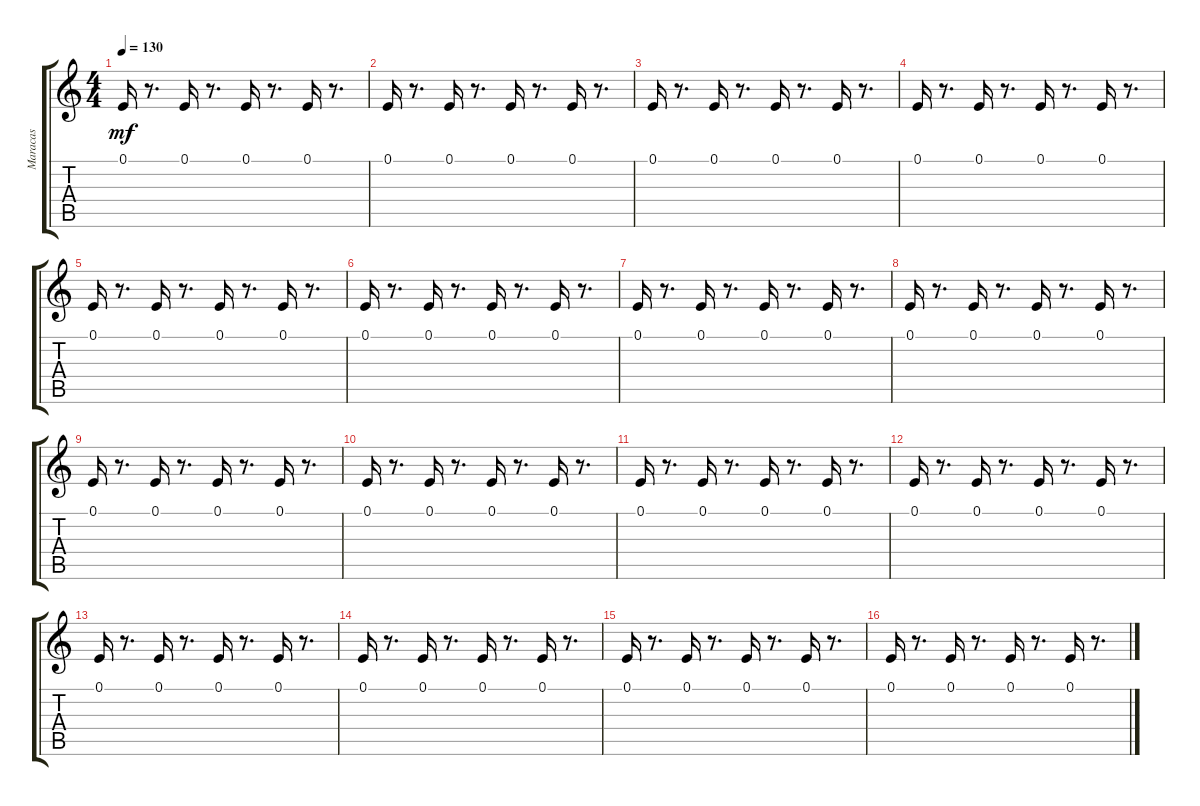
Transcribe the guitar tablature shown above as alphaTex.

\track ("Maracas" "Maracas") {instrument reversecymbal}
\staff {score tabs}
\tuning (E4 B3 G3 D3 A2 E2) {hide}
\ts (4 4)
\tempo 130
\clef g2
\ks c
0.1.16{dy mf} r.8{d} 0.1.16 r.8{d} 0.1.16 r.8{d} 0.1.16 r.8{d} |
0.1.16 r.8{d} 0.1.16 r.8{d} 0.1.16 r.8{d} 0.1.16 r.8{d} |
0.1.16 r.8{d} 0.1.16 r.8{d} 0.1.16 r.8{d} 0.1.16 r.8{d} |
0.1.16 r.8{d} 0.1.16 r.8{d} 0.1.16 r.8{d} 0.1.16 r.8{d} |
0.1.16 r.8{d} 0.1.16 r.8{d} 0.1.16 r.8{d} 0.1.16 r.8{d} |
0.1.16 r.8{d} 0.1.16 r.8{d} 0.1.16 r.8{d} 0.1.16 r.8{d} |
0.1.16 r.8{d} 0.1.16 r.8{d} 0.1.16 r.8{d} 0.1.16 r.8{d} |
0.1.16 r.8{d} 0.1.16 r.8{d} 0.1.16 r.8{d} 0.1.16 r.8{d} |
0.1.16 r.8{d} 0.1.16 r.8{d} 0.1.16 r.8{d} 0.1.16 r.8{d} |
0.1.16 r.8{d} 0.1.16 r.8{d} 0.1.16 r.8{d} 0.1.16 r.8{d} |
0.1.16 r.8{d} 0.1.16 r.8{d} 0.1.16 r.8{d} 0.1.16 r.8{d} |
0.1.16 r.8{d} 0.1.16 r.8{d} 0.1.16 r.8{d} 0.1.16 r.8{d} |
0.1.16 r.8{d} 0.1.16 r.8{d} 0.1.16 r.8{d} 0.1.16 r.8{d} |
0.1.16 r.8{d} 0.1.16 r.8{d} 0.1.16 r.8{d} 0.1.16 r.8{d} |
0.1.16 r.8{d} 0.1.16 r.8{d} 0.1.16 r.8{d} 0.1.16 r.8{d} |
0.1.16 r.8{d} 0.1.16 r.8{d} 0.1.16 r.8{d} 0.1.16 r.8{d}
